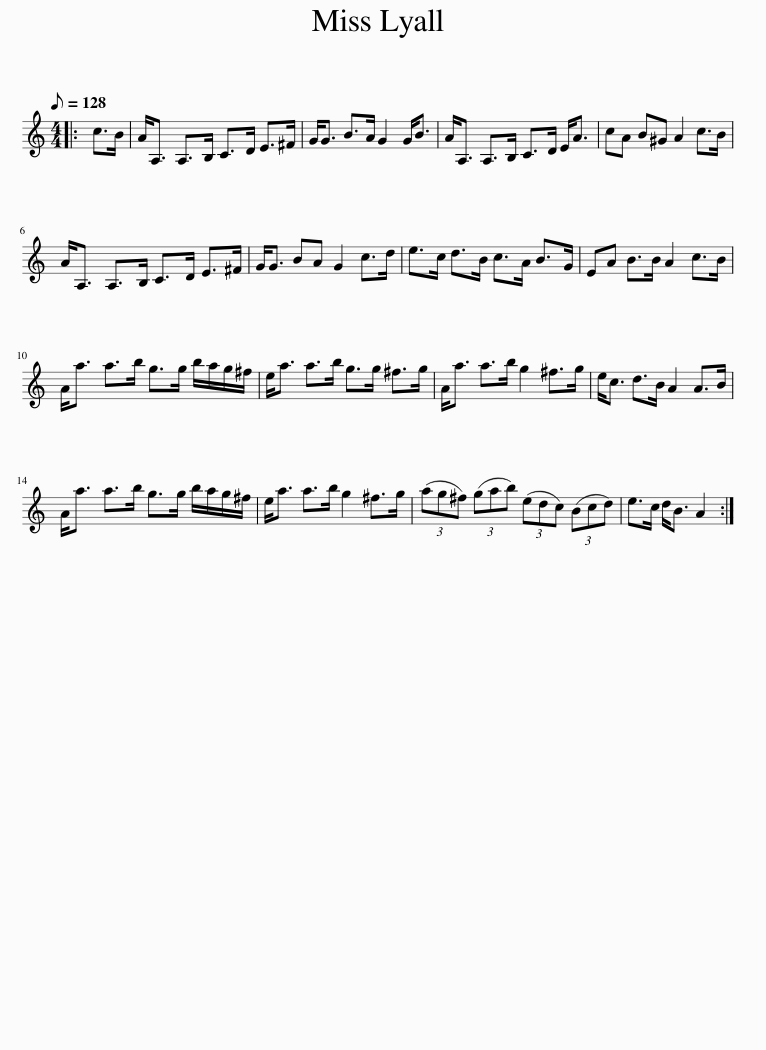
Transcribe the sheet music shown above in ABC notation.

X:1
L:1/8
Q:1/8=128
M:4/4
I:linebreak $
K:C
V:1 treble
V:1
|: c>B | A<A, A,>B, C>D E>^F | G<G B>A G2 G<B | A<A, A,>B, C>D E<A | cA B^G A2 c>B |$ %5
 A<A, A,>B, C>D E>^F | G<G BA G2 c>d | e>c d>B c>A B>G | EA B>B A2 c>B |$ A<a a>b g>g b/a/g/^f/ | %10
 e<a a>b g>g ^f>g | A<a a>b g2 ^f>g | e<c d>B A2 A>B |$ A<a a>b g>g b/a/g/^f/ | e<a a>b g2 ^f>g | %15
 (3(ag^f) (3(gab) (3(edc) (3(Bcd) | e>c d<B A2 :| %17
